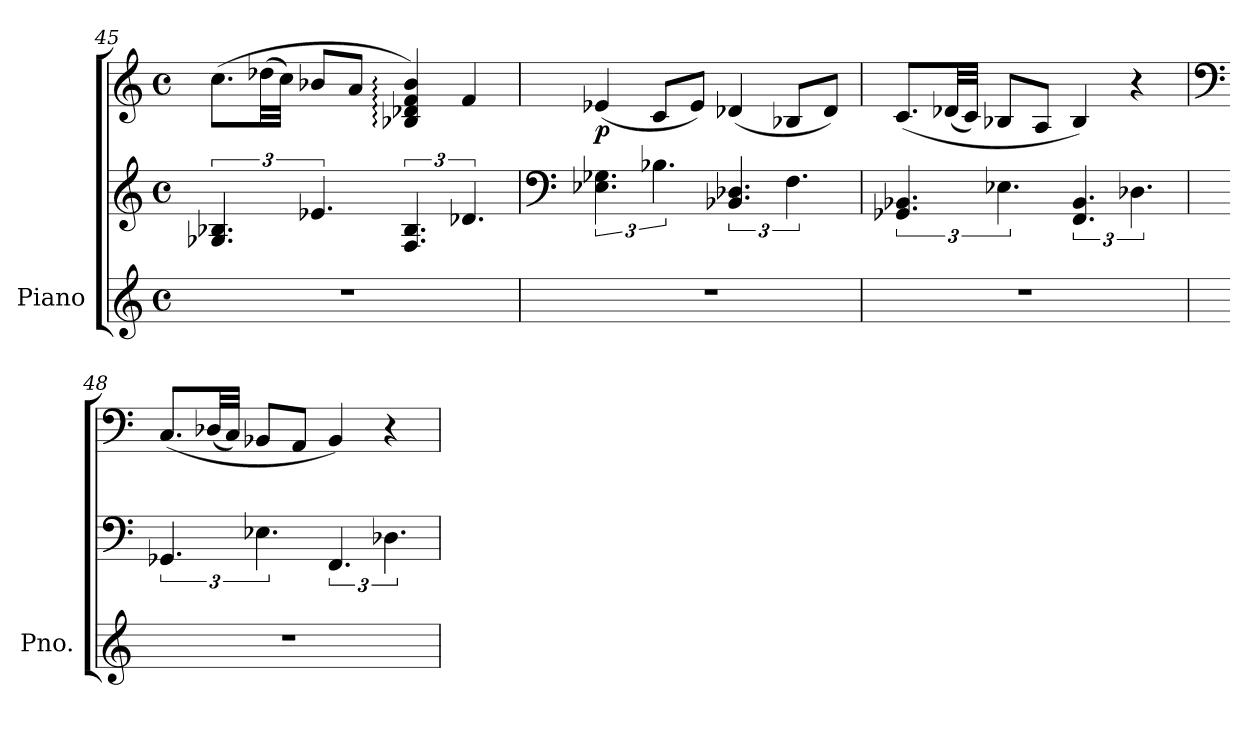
**kern	**kern	**kern	**dynam
*part1	*part1	*part1	*part1
*staff3	*staff2	*staff1	*staff1/2/3
*I"Piano	*	*	*
*I'Pno.	*	*	*
!!LO:PB:g=z
*clefG2	*clefG2	*clefG2	*
*k[]	*k[]	*k[]	*
*M4/4	*M4/4	*M4/4	*
*met(c)	*met(c)	*met(c)	*
=45	=45	=45	=45
1r	6.G-X/ 6.B-X/	(>8.cc\L	.
.	.	(>32dd-X\LL	.
.	.	32cc\JJJ)	.
.	6.e-X/	8b-X/L	.
.	.	8a/J	.
.	6.F/ 6.B-/	4B-X/: 4d-X/: 4f/: 4b-/:)	.
.	6.d-X/	4f/	.
=46	=46	=46	=46
*	*clefF4	*	*
!	!	!	!LO:DY:b
1r	6.E-X\ 6.G-X\	(<4e-X/	p
.	6.B-X\	8c/L	.
.	.	8e-/J)	.
.	6.BB-X/ 6.D-X/	(<4d-X/	.
.	6.F\	8B-X/L	.
.	.	8d-/J)	.
=47	=47	=47	=47
1r	6.GG-X/ 6.BB-X/	(<8.c/L	.
.	.	(<32d-X/LL	.
.	.	32c/JJJ)	.
.	6.E-X\	8B-X/L	.
.	.	8A/J	.
.	6.FF/ 6.BB-/	4B-/)	.
.	6.D-X\	4r	.
=48	=48	=48	=48
*	*	*clefF4	*
1r	6.GG-X/	(<8.C/L	.
.	.	(<32D-X/LL	.
.	.	32C/JJJ)	.
.	6.E-X\	8BB-X/L	.
.	.	8AA/J	.
.	6.FF/	4BB-/)	.
.	6.D-X\	4r	.
=	=	=	=
*-	*-	*-	*-
